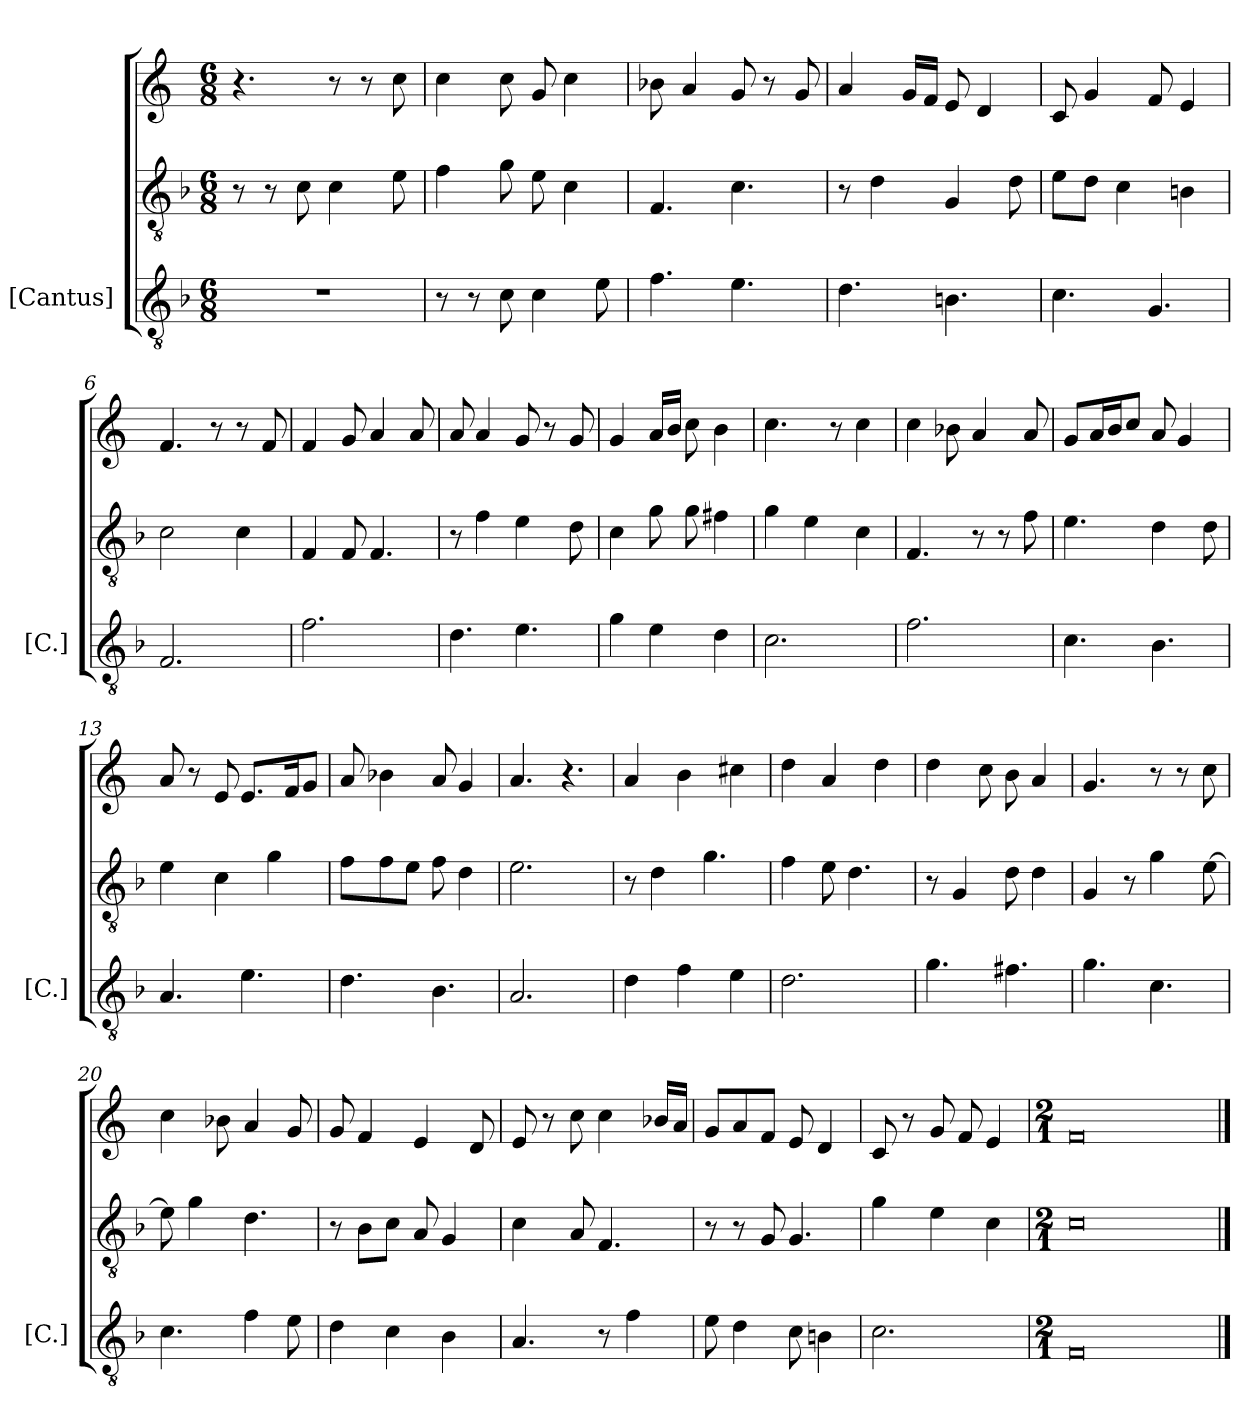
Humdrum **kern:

**kern	**kern	**kern
*part1	*part1	*part1
*staff3	*staff2	*staff1
*I"[Cantus]	*	*
*I'[C.]	*	*
*clefGv2	*clefGv2	*clefG2
*ITrd7c12	*ITrd7c12	*
*k[b-]	*k[b-]	*k[]
*M6/8	*M6/8	*M6/8
=1	=1	=1
2.r	8r	4.r
.	8r	.
.	8C\	.
.	4C\	8r
.	.	8r
.	8E\	8cc\
=2	=2	=2
8r	4F\	4cc\
8r	.	.
8C\	8G\	8cc\
4C\	8E\	8g/
.	4C\	4cc\
8E\	.	.
=3	=3	=3
4.F\	4.FF/	8b-X\
.	.	4a/
4.E\	4.C\	8g/
.	.	8r
.	.	8g/
=4	=4	=4
4.D\	8r	4a/
.	4D\	.
.	.	16g/LL
.	.	16f/JJ
4.BBn\	4GG/	8e/
.	.	4d/
.	8D\	.
=5	=5	=5
4.C\	8E\L	8c/
.	8D\J	4g/
.	4C\	.
4.GG/	.	8f/
.	4BBn\	4e/
=6	=6	=6
2.FF/	2C\	4.f/
.	.	8r
.	4C\	8r
.	.	8f/
=7	=7	=7
2.F\	4FF/	4f/
.	8FF/	8g/
.	4.FF/	4a/
.	.	8a/
=8	=8	=8
4.D\	8r	8a/
.	4F\	4a/
4.E\	4E\	8g/
.	.	8r
.	8D\	8g/
=9	=9	=9
4G\	4C\	4g/
4E\	8G\	16a/LL
.	.	16b/JJ
.	8G\	8cc\
4D\	4F#X\	4b\
=10	=10	=10
2.C\	4G\	4.cc\
.	4E\	.
.	.	8r
.	4C\	4cc\
=11	=11	=11
2.F\	4.FF/	4cc\
.	.	8b-X\
.	8r	4a/
.	8r	.
.	8F\	8a/
=12	=12	=12
4.C\	4.E\	8g/L
.	.	16a/L
.	.	16b/J
.	.	8cc/J
4.BB-\	4D\	8a/
.	.	4g/
.	8D\	.
=13	=13	=13
4.AA/	4E\	8a/
.	.	8r
.	4C\	8e/
4.E\	.	8.e/L
.	4G\	.
.	.	16f/k
.	.	8g/J
=14	=14	=14
4.D\	8F\L	8a/
.	8F\	4b-X\
.	8E\J	.
4.BB-\	8F\	8a/
.	4D\	4g/
=15	=15	=15
2.AA/	2.E\	4.a/
.	.	4.r
=16	=16	=16
4D\	8r	4a/
.	4D\	.
4F\	.	4b\
.	4.G\	.
4E\	.	4cc#X\
=17	=17	=17
2.D\	4F\	4dd\
.	8E\	4a/
.	4.D\	.
.	.	4dd\
=18	=18	=18
4.G\	8r	4dd\
.	4GG/	.
.	.	8cc\
4.F#X\	8D\	8b\
.	4D\	4a/
=19	=19	=19
4.G\	4GG/	4.g/
.	8r	.
4.C\	4G\	8r
.	.	8r
.	[8E\	8cc\
=20	=20	=20
4.C\	8E\]	4cc\
.	4G\	.
.	.	8b-X\
4F\	4.D\	4a/
8E\	.	8g/
=21	=21	=21
4D\	8r	8g/
.	8BB-\L	4f/
4C\	8C\J	.
.	8AA/	4e/
4BB-\	4GG/	.
.	.	8d/
=22	=22	=22
4.AA/	4C\	8e/
.	.	8r
.	8AA/	8cc\
8r	4.FF/	4cc\
4F\	.	.
.	.	16b-X/LL
.	.	16a/JJ
=23	=23	=23
8E\	8r	8g/L
4D\	8r	8a/
.	8GG/	8f/J
8C\	4.GG/	8e/
4BBn\	.	4d/
=24	=24	=24
2.C\	4G\	8c/
.	.	8r
.	4E\	8g/
.	.	8f/
.	4C\	4e/
=25	=25	=25
*M2/1	*M2/1	*M2/1
0FF	0C	0f
==	==	==
*-	*-	*-
